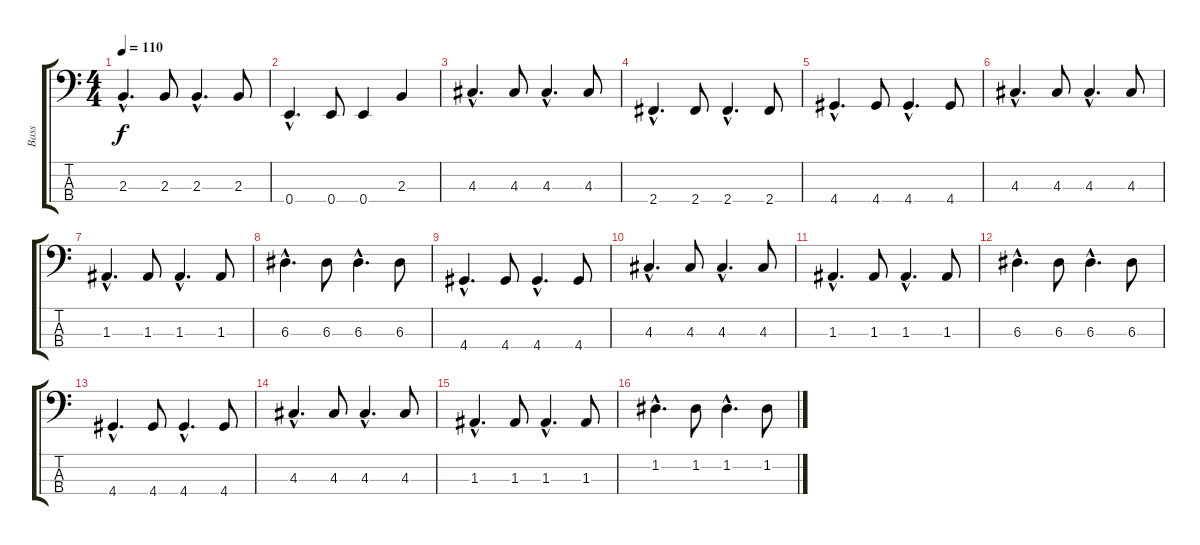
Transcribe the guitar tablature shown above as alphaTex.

\track ("Bass" "Bass") {instrument electricbassfinger}
\staff {score tabs}
\tuning (G2 D2 A1 E1) {hide}
\ts (4 4)
\tempo 110
\clef f4
\ks c
2.3{hac}.4{d dy f} 2.3.8 2.3{hac}.4{d} 2.3.8 |
0.4{hac}.4{d} 0.4.8 0.4.4 2.3.4 |
4.3{hac}.4{d} 4.3.8 4.3{hac}.4{d} 4.3.8 |
2.4{hac}.4{d} 2.4.8 2.4{hac}.4{d} 2.4.8 |
4.4{hac}.4{d} 4.4.8 4.4{hac}.4{d} 4.4.8 |
4.3{hac}.4{d} 4.3.8 4.3{hac}.4{d} 4.3.8 |
1.3{hac}.4{d} 1.3.8 1.3{hac}.4{d} 1.3.8 |
6.3{hac}.4{d} 6.3.8 6.3{hac}.4{d} 6.3.8 |
4.4{hac}.4{d} 4.4.8 4.4{hac}.4{d} 4.4.8 |
4.3{hac}.4{d} 4.3.8 4.3{hac}.4{d} 4.3.8 |
1.3{hac}.4{d} 1.3.8 1.3{hac}.4{d} 1.3.8 |
6.3{hac}.4{d} 6.3.8 6.3{hac}.4{d} 6.3.8 |
4.4{hac}.4{d} 4.4.8 4.4{hac}.4{d} 4.4.8 |
4.3{hac}.4{d} 4.3.8 4.3{hac}.4{d} 4.3.8 |
1.3{hac}.4{d} 1.3.8 1.3{hac}.4{d} 1.3.8 |
1.2{hac}.4{d} 1.2.8 1.2{hac}.4{d} 1.2.8
